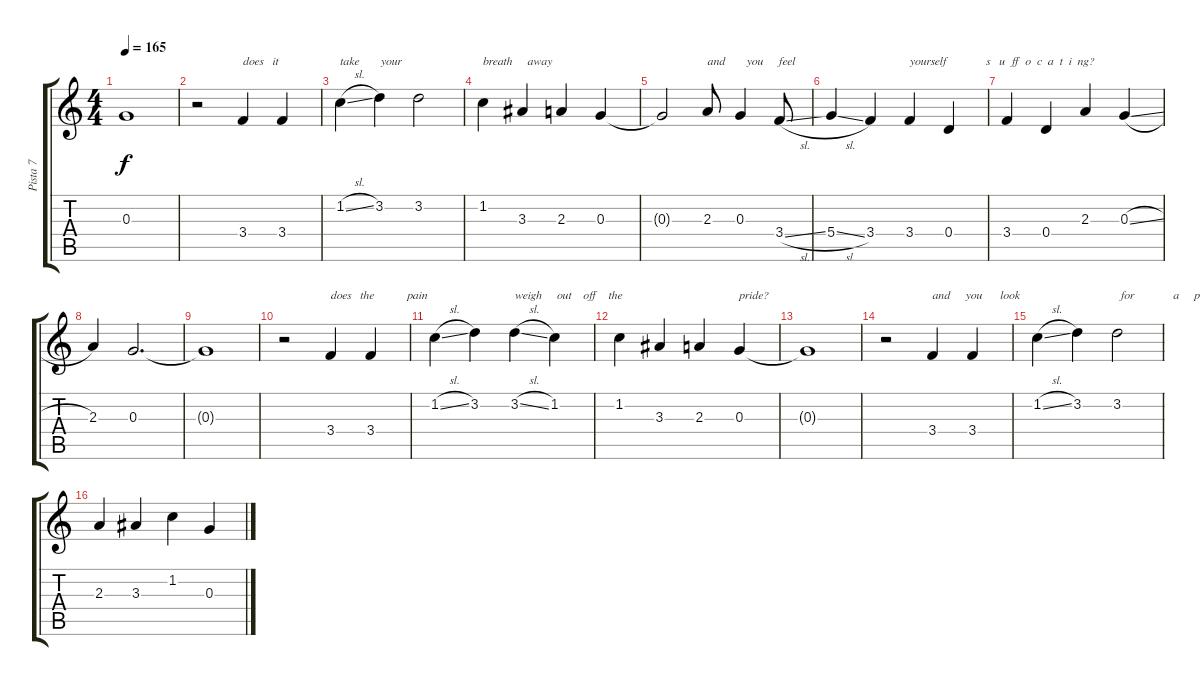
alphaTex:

\track ("Pista 7" "Pista 7") {instrument overdrivenguitar}
\staff {score tabs}
\tuning (E4 B3 G3 D3 A2 E2) {hide}
\ts (4 4)
\tempo 165
\clef g2
\ks c
0.3{t}.1{dy f} |
r.2 3.4.4{txt "does   it "} 3.4.4 |
1.2{sl}.4{txt "take       your"} 3.2.4 3.2.2 |
1.2.4{txt "breath     away"} 3.3.4 2.3.4 0.3.4 |
0.3{t}.2 2.3.8{txt "and       you     feel"} 0.3.4 3.4{sl}.8 |
5.4{sl}.4 3.4.4 3.4.4{txt "yourself             s   u  ff  o  c  a  t  i  ng?"} 0.4.4 |
3.4.4 0.4.4 2.3.4 0.3{sl}.4 |
2.3.4 0.3.2{d} |
0.3{t}.1 |
r.2 3.4.4{txt "does   the           pain"} 3.4.4 |
1.2{sl}.4 3.2.4 3.2{sl}.4{txt "weigh     out    off    the   "} 1.2.4 |
1.2.4 3.3.4 2.3.4 0.3.4{txt "pride?"} |
0.3{t}.1 |
r.2 3.4.4{txt "and     you      look"} 3.4.4 |
1.2{sl}.4 3.2.4 3.2.2{txt " for             a     place    to      hide?"} |
2.3.4 3.3.4 1.2.4 0.3.4
